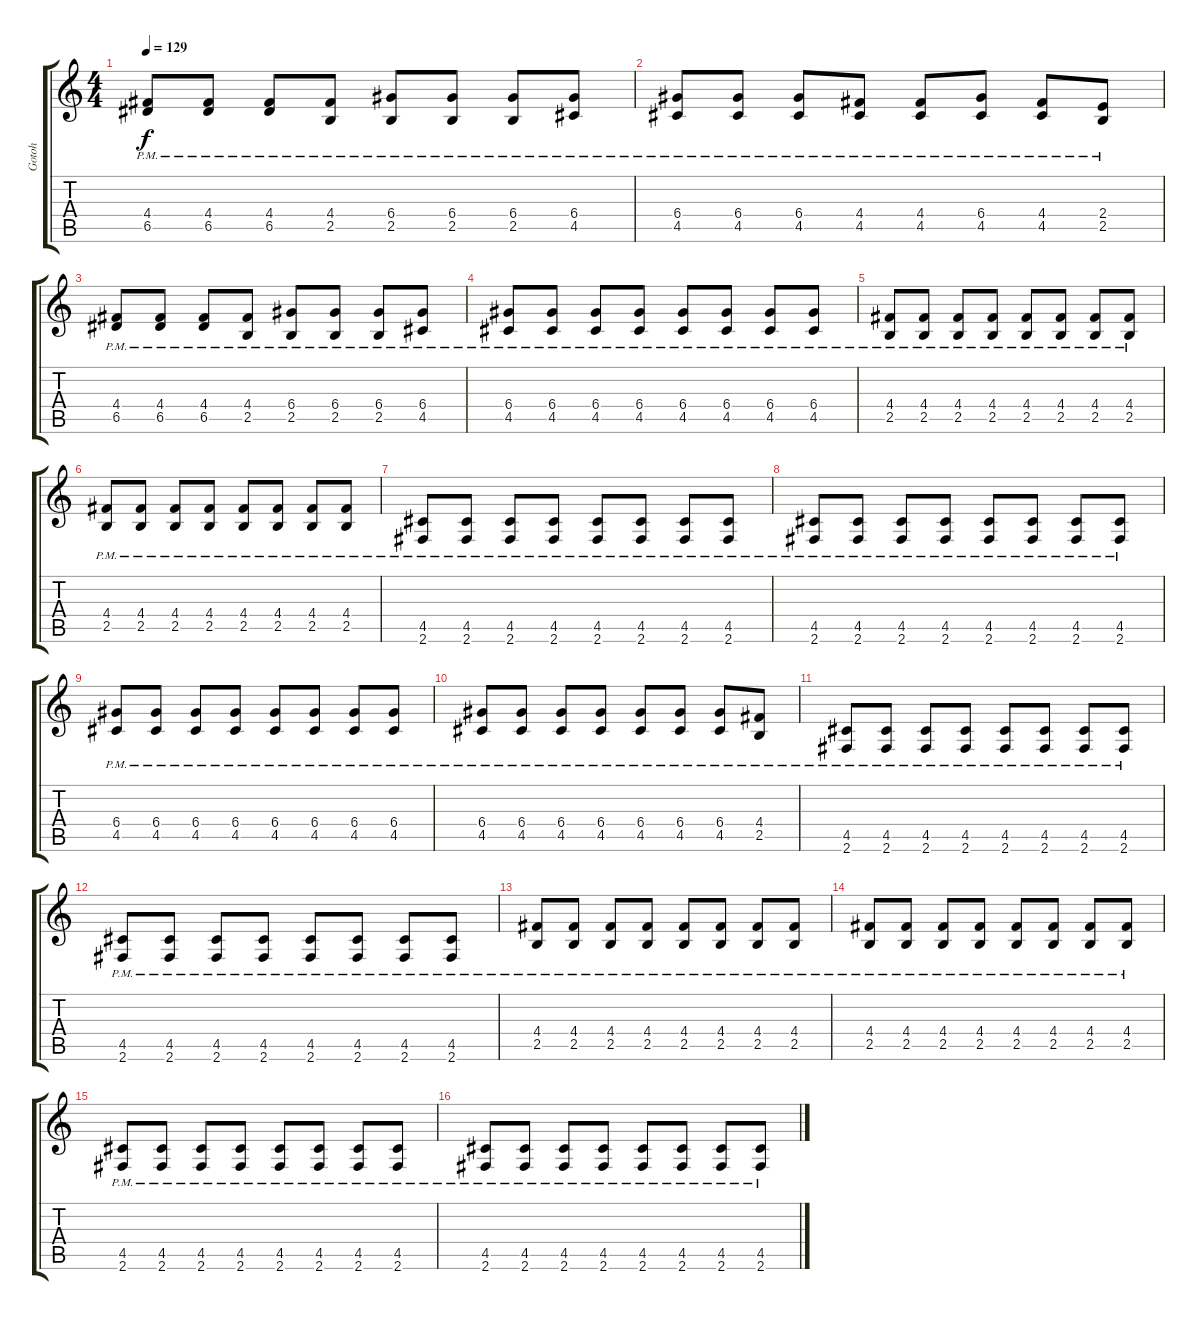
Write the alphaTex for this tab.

\track ("Gotoh" "Gotoh") {instrument electricguitarmuted}
\staff {score tabs}
\tuning (E4 B3 G3 D3 A2 E2) {hide}
\ts (4 4)
\tempo 129
\clef g2
\ks c
(4.4{pm} 6.5{pm}).8{dy f} (4.4{pm} 6.5{pm}).8 (4.4{pm} 6.5{pm}).8 (4.4{pm} 2.5{pm}).8 (6.4{pm} 2.5{pm}).8 (6.4{pm} 2.5{pm}).8 (6.4{pm} 2.5{pm}).8 (6.4{pm} 4.5{pm}).8 |
(6.4{pm} 4.5{pm}).8 (6.4{pm} 4.5{pm}).8 (6.4{pm} 4.5{pm}).8 (4.4{pm} 4.5{pm}).8 (4.4{pm} 4.5{pm}).8 (6.4{pm} 4.5{pm}).8 (4.4{pm} 4.5{pm}).8 (2.4{pm} 2.5{pm}).8 |
(4.4{pm} 6.5{pm}).8 (4.4{pm} 6.5{pm}).8 (4.4{pm} 6.5{pm}).8 (4.4{pm} 2.5{pm}).8 (6.4{pm} 2.5{pm}).8 (6.4{pm} 2.5{pm}).8 (6.4{pm} 2.5{pm}).8 (6.4{pm} 4.5{pm}).8 |
(6.4{pm} 4.5{pm}).8 (6.4{pm} 4.5{pm}).8 (6.4{pm} 4.5{pm}).8 (6.4{pm} 4.5{pm}).8 (6.4{pm} 4.5{pm}).8 (6.4{pm} 4.5{pm}).8 (6.4{pm} 4.5{pm}).8 (6.4{pm} 4.5{pm}).8 |
(4.4{pm} 2.5{pm}).8 (4.4{pm} 2.5{pm}).8 (4.4{pm} 2.5{pm}).8 (4.4{pm} 2.5{pm}).8 (4.4{pm} 2.5{pm}).8 (4.4{pm} 2.5{pm}).8 (4.4{pm} 2.5{pm}).8 (4.4{pm} 2.5{pm}).8 |
(4.4{pm} 2.5{pm}).8 (4.4{pm} 2.5{pm}).8 (4.4{pm} 2.5{pm}).8 (4.4{pm} 2.5{pm}).8 (4.4{pm} 2.5{pm}).8 (4.4{pm} 2.5{pm}).8 (4.4{pm} 2.5{pm}).8 (4.4{pm} 2.5{pm}).8 |
(4.5{pm} 2.6{pm}).8 (4.5{pm} 2.6{pm}).8 (4.5{pm} 2.6{pm}).8 (4.5{pm} 2.6{pm}).8 (4.5{pm} 2.6{pm}).8 (4.5{pm} 2.6{pm}).8 (4.5{pm} 2.6{pm}).8 (4.5{pm} 2.6{pm}).8 |
(4.5{pm} 2.6{pm}).8 (4.5{pm} 2.6{pm}).8 (4.5{pm} 2.6{pm}).8 (4.5{pm} 2.6{pm}).8 (4.5{pm} 2.6{pm}).8 (4.5{pm} 2.6{pm}).8 (4.5{pm} 2.6{pm}).8 (4.5{pm} 2.6{pm}).8 |
(6.4{pm} 4.5{pm}).8 (6.4{pm} 4.5{pm}).8 (6.4{pm} 4.5{pm}).8 (6.4{pm} 4.5{pm}).8 (6.4{pm} 4.5{pm}).8 (6.4{pm} 4.5{pm}).8 (6.4{pm} 4.5{pm}).8 (6.4{pm} 4.5{pm}).8 |
(6.4{pm} 4.5{pm}).8 (6.4{pm} 4.5{pm}).8 (6.4{pm} 4.5{pm}).8 (6.4{pm} 4.5{pm}).8 (6.4{pm} 4.5{pm}).8 (6.4{pm} 4.5{pm}).8 (6.4{pm} 4.5{pm}).8 (4.4{pm} 2.5{pm}).8 |
(4.5{pm} 2.6{pm}).8 (4.5{pm} 2.6{pm}).8 (4.5{pm} 2.6{pm}).8 (4.5{pm} 2.6{pm}).8 (4.5{pm} 2.6{pm}).8 (4.5{pm} 2.6{pm}).8 (4.5{pm} 2.6{pm}).8 (4.5{pm} 2.6{pm}).8 |
(4.5{pm} 2.6{pm}).8 (4.5{pm} 2.6{pm}).8 (4.5{pm} 2.6{pm}).8 (4.5{pm} 2.6{pm}).8 (4.5{pm} 2.6{pm}).8 (4.5{pm} 2.6{pm}).8 (4.5{pm} 2.6{pm}).8 (4.5{pm} 2.6{pm}).8 |
(4.4{pm} 2.5{pm}).8 (4.4{pm} 2.5{pm}).8 (4.4{pm} 2.5{pm}).8 (4.4{pm} 2.5{pm}).8 (4.4{pm} 2.5{pm}).8 (4.4{pm} 2.5{pm}).8 (4.4{pm} 2.5{pm}).8 (4.4{pm} 2.5{pm}).8 |
(4.4{pm} 2.5{pm}).8 (4.4{pm} 2.5{pm}).8 (4.4{pm} 2.5{pm}).8 (4.4{pm} 2.5{pm}).8 (4.4{pm} 2.5{pm}).8 (4.4{pm} 2.5{pm}).8 (4.4{pm} 2.5{pm}).8 (4.4{pm} 2.5{pm}).8 |
(4.5{pm} 2.6{pm}).8 (4.5{pm} 2.6{pm}).8 (4.5{pm} 2.6{pm}).8 (4.5{pm} 2.6{pm}).8 (4.5{pm} 2.6{pm}).8 (4.5{pm} 2.6{pm}).8 (4.5{pm} 2.6{pm}).8 (4.5{pm} 2.6{pm}).8 |
(4.5{pm} 2.6{pm}).8 (4.5{pm} 2.6{pm}).8 (4.5{pm} 2.6{pm}).8 (4.5{pm} 2.6{pm}).8 (4.5{pm} 2.6{pm}).8 (4.5{pm} 2.6{pm}).8 (4.5{pm} 2.6{pm}).8 (4.5{pm} 2.6{pm}).8
